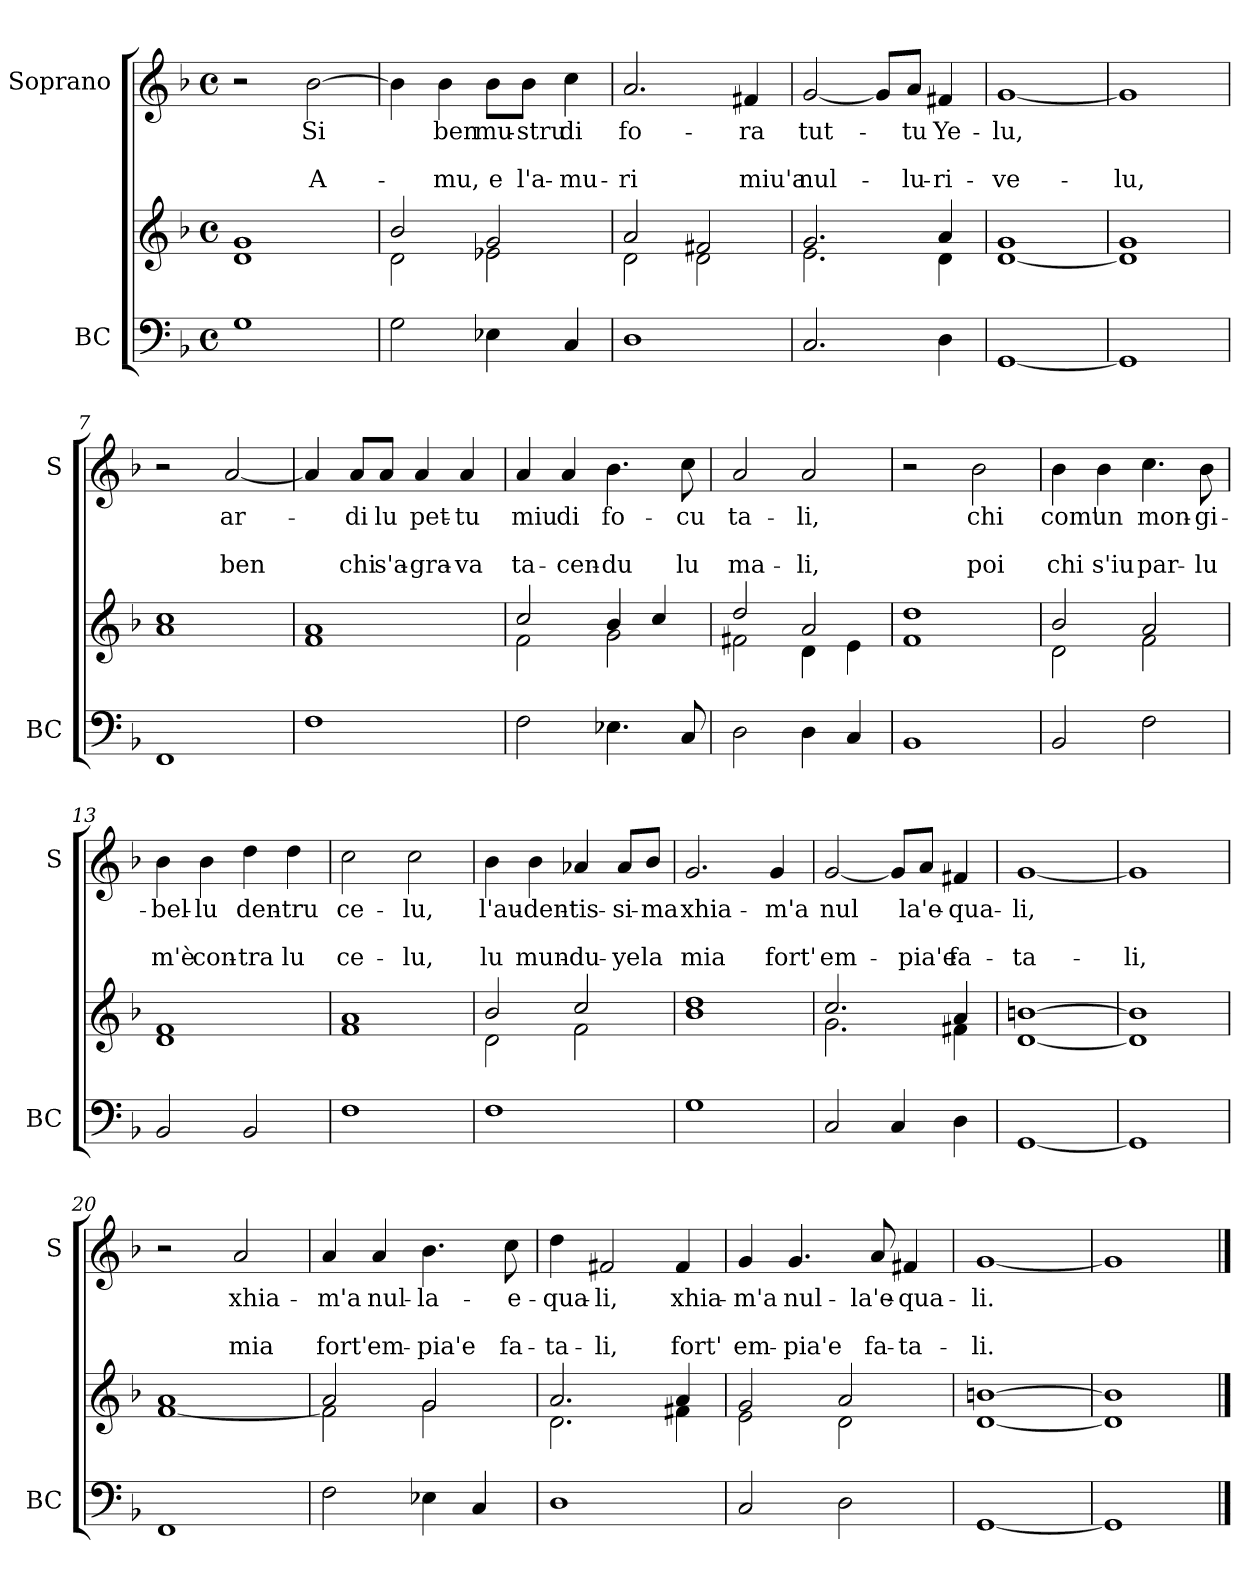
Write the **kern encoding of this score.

**kern	**kern	**kern	**text	**text	**text
*part2	*part2	*part1	*part1	*part1	*part1
*staff3	*staff2	*staff1	*staff1	*staff1	*staff1
*I"BC	*	*I"Soprano	*	*	*
*I'BC	*	*I'S	*	*	*
*clefF4	*clefG2	*clefG2	*	*	*
*k[b-]	*k[b-]	*k[b-]	*	*	*
*F:	*F:	*F:	*	*	*
*M4/4	*M4/4	*M4/4	*	*	*
*met(c)	*met(c)	*met(c)	*	*	*
=1	=1	=1	=1	=1	=1
*	*^	*	*	*	*
1G	1g	1d	2r	.	.	.
!	!	!	!	!LO:LY:b	!	!LO:LY:b
.	.	.	[2b-\	Si	.	A-
=2	=2	=2	=2	=2	=2	=2
2G\	2b-/	2d\	4b-\]	.	.	.
!	!	!	!	!LO:LY:b	!	!LO:LY:b
.	.	.	4b-\	ben	.	-mu,
!	!	!	!	!LO:LY:b	!	!LO:LY:b
4E-X\	2g/	2e-X\	8b-\L	mu-	.	e
!	!	!	!	!LO:LY:b	!	!LO:LY:b
.	.	.	8b-\J	-stru	.	l'a-
!	!	!	!	!LO:LY:b	!	!LO:LY:b
4C/	.	.	4cc\	di	.	-mu-
=3	=3	=3	=3	=3	=3	=3
!	!	!	!	!LO:LY:b	!	!LO:LY:b
1D	2a/	2d\	2.a/	fo-	.	-ri
.	2f#X/	2d\	.	.	.	.
!	!	!	!	!LO:LY:b	!	!LO:LY:b
.	.	.	4f#X/	-ra	.	miu'a
=4	=4	=4	=4	=4	=4	=4
!	!	!	!	!LO:LY:b	!	!LO:LY:b
2.C/	2.g/	2.e\	[2g/	tut-	.	nul-
.	.	.	8g/L]	.	.	.
!	!	!	!	!LO:LY:b	!	!LO:LY:b
.	.	.	8a/J	-tu	.	-lu-
!	!	!	!	!LO:LY:b	!	!LO:LY:b
4D\	4a/	4d\	4f#X/	Ye-	.	-ri-
=5	=5	=5	=5	=5	=5	=5
!	!	!	!	!LO:LY:b	!	!LO:LY:b
[1GG	1g	[<1d	[1g	-lu,	.	-ve-
!!LO:LB:g=z
=6	=6	=6	=6	=6	=6	=6
!	!	!	!	!	!	!LO:LY:b
1GG]	1g	1d]	1g]	.	.	-lu,
=7	=7	=7	=7	=7	=7	=7
1FF	1cc	1a	2r	.	.	.
!	!	!	!	!LO:LY:b	!	!LO:LY:b
.	.	.	[2a/	ar-	.	ben
=8	=8	=8	=8	=8	=8	=8
1F	1a	1f	4a/]	.	.	.
!	!	!	!	!LO:LY:b	!	!LO:LY:b
.	.	.	8a/L	-di	.	chi
!	!	!	!	!LO:LY:b	!	!LO:LY:b
.	.	.	8a/J	lu	.	s'a-
!	!	!	!	!LO:LY:b	!	!LO:LY:b
.	.	.	4a/	pet-	.	-gra-
!	!	!	!	!LO:LY:b	!	!LO:LY:b
.	.	.	4a/	-tu	.	-va
=9	=9	=9	=9	=9	=9	=9
!	!	!	!	!LO:LY:b	!	!LO:LY:b
2F\	2cc/	2f\	4a/	miu	.	ta-
!	!	!	!	!LO:LY:b	!	!LO:LY:b
.	.	.	4a/	di	.	-cen-
!	!	!	!	!LO:LY:b	!	!LO:LY:b
4.E-X\	4b-/	2g\	4.b-\	fo-	.	-du
.	4cc/	.	.	.	.	.
!	!	!	!	!LO:LY:b	!	!LO:LY:b
8C/	.	.	8cc\	-cu	.	lu
=10	=10	=10	=10	=10	=10	=10
!	!	!	!	!LO:LY:b	!	!LO:LY:b
2D\	2dd/	2f#X\	2a/	ta-	.	ma-
!	!	!	!	!LO:LY:b	!	!LO:LY:b
4D\	2a/	4d\	2a/	-li,	.	-li,
4C/	.	4e\	.	.	.	.
!!LO:LB:g=z
=11	=11	=11	=11	=11	=11	=11
1BB-	1dd	1f	2r	.	.	.
!	!	!	!	!LO:LY:b	!	!LO:LY:b
.	.	.	2b-\	chi	.	poi
=12	=12	=12	=12	=12	=12	=12
!	!	!	!	!LO:LY:b	!	!LO:LY:b
2BB-/	2b-/	2d\	4b-\	com'	.	chi
!	!	!	!	!LO:LY:b	!	!LO:LY:b
.	.	.	4b-\	un	.	s'iu
!	!	!	!	!LO:LY:b	!	!LO:LY:b
2F\	2a/	2f\	4.cc\	mon-	.	par-
!	!	!	!	!LO:LY:b	!	!LO:LY:b
.	.	.	8b-\	-gi-	.	-lu
=13	=13	=13	=13	=13	=13	=13
!	!	!	!	!LO:LY:b	!	!LO:LY:b
2BB-/	1f	1d	4b-\	-bel-	.	m'è
!	!	!	!	!LO:LY:b	!	!LO:LY:b
.	.	.	4b-\	-lu	.	con-
!	!	!	!	!LO:LY:b	!	!LO:LY:b
2BB-/	.	.	4dd\	den-	.	-tra
!	!	!	!	!LO:LY:b	!	!LO:LY:b
.	.	.	4dd\	-tru	.	lu
=14	=14	=14	=14	=14	=14	=14
!	!	!	!	!LO:LY:b	!	!LO:LY:b
1F	1a	1f	2cc\	ce-	.	ce-
!	!	!	!	!LO:LY:b	!	!LO:LY:b
.	.	.	2cc\	-lu,	.	-lu,
=15	=15	=15	=15	=15	=15	=15
!	!	!	!	!LO:LY:b	!	!LO:LY:b
1F	2b-/	2d\	4b-\	l'au-	.	lu
!	!	!	!	!LO:LY:b	!	!LO:LY:b
.	.	.	4b-\	-den-	.	mun-
!	!	!	!	!LO:LY:b	!	!LO:LY:b
.	2cc/	2f\	4a-X/	-tis-	.	-du-
!	!	!	!	!LO:LY:b	!	!LO:LY:b
.	.	.	8a-/L	-si-	.	-ye
!	!	!	!	!LO:LY:b	!	!LO:LY:b
.	.	.	8b-/J	-ma	.	la
!!LO:PB:g=z
=16	=16	=16	=16	=16	=16	=16
!	!	!	!	!LO:LY:b	!	!LO:LY:b
1G	1dd	1b-	2.g/	xhia-	.	mia
!	!	!	!	!LO:LY:b	!	!LO:LY:b
.	.	.	4g/	-m'a	.	fort'
=17	=17	=17	=17	=17	=17	=17
!	!	!	!	!LO:LY:b	!	!LO:LY:b
2C/	2.cc/	2.g\	[2g/	nul	.	em-
4C/	.	.	8g/L]	.	.	.
!	!	!	!	!LO:LY:b	!	!LO:LY:b
.	.	.	8a/J	la'e-	.	-pia'e
!	!	!	!	!LO:LY:b	!	!LO:LY:b
4D\	4a/	4f#X\	4f#X/	-qua-	.	fa-
=18	=18	=18	=18	=18	=18	=18
!	!	!	!	!LO:LY:b	!	!LO:LY:b
[1GG	[>1bn	[<1d	[1g	-li,	.	-ta-
=19	=19	=19	=19	=19	=19	=19
!	!	!	!	!	!	!LO:LY:b
1GG]	1b]	1d]	1g]	.	.	-li,
=20	=20	=20	=20	=20	=20	=20
1FF	1a	[<1f	2r	.	.	.
!	!	!	!	!LO:LY:b	!	!LO:LY:b
.	.	.	2a/	xhia-	.	mia
!!LO:LB:g=z
=21	=21	=21	=21	=21	=21	=21
!	!	!	!	!LO:LY:b	!	!LO:LY:b
2F\	2a/	2f\]	4a/	-m'a	.	fort'
!	!	!	!	!LO:LY:b	!	!LO:LY:b
.	.	.	4a/	nul-	.	em-
!	!	!	!	!LO:LY:b	!	!LO:LY:b
4E-X\	2g/	2g\	4.b-\	-la-	.	-pia'e
4C/	.	.	.	.	.	.
!	!	!	!	!LO:LY:b	!	!LO:LY:b
.	.	.	8cc\	-e-	.	fa-
=22	=22	=22	=22	=22	=22	=22
!	!	!	!	!LO:LY:b	!	!LO:LY:b
1D	2.a/	2.d\	4dd\	-qua-	.	-ta-
!	!	!	!	!LO:LY:b	!	!LO:LY:b
.	.	.	2f#X/	-li,	.	-li,
!	!	!	!	!LO:LY:b	!	!LO:LY:b
.	4a/	4f#X\	4f#/	xhia-	.	fort'
=23	=23	=23	=23	=23	=23	=23
!	!	!	!	!LO:LY:b	!	!LO:LY:b
2C/	2g/	2e\	4g/	-m'a	.	em-
!	!	!	!	!LO:LY:b	!	!LO:LY:b
.	.	.	4.g/	nul-	.	-pia'e
2D\	2a/	2d\	.	.	.	.
!	!	!	!	!LO:LY:b	!	!LO:LY:b
.	.	.	8a/	-la'e-	.	fa-
!	!	!	!	!LO:LY:b	!	!LO:LY:b
.	.	.	4f#X/	-qua-	.	-ta-
=24	=24	=24	=24	=24	=24	=24
!	!	!	!	!LO:LY:b	!	!LO:LY:b
[1GG	[>1bn	[<1d	[1g	-li.	.	-li.
=25	=25	=25	=25	=25	=25	=25
1GG]	1b]	1d]	1g]	.	.	.
*	*v	*v	*	*	*	*
==	==	==	==	==	==
*-	*-	*-	*-	*-	*-
